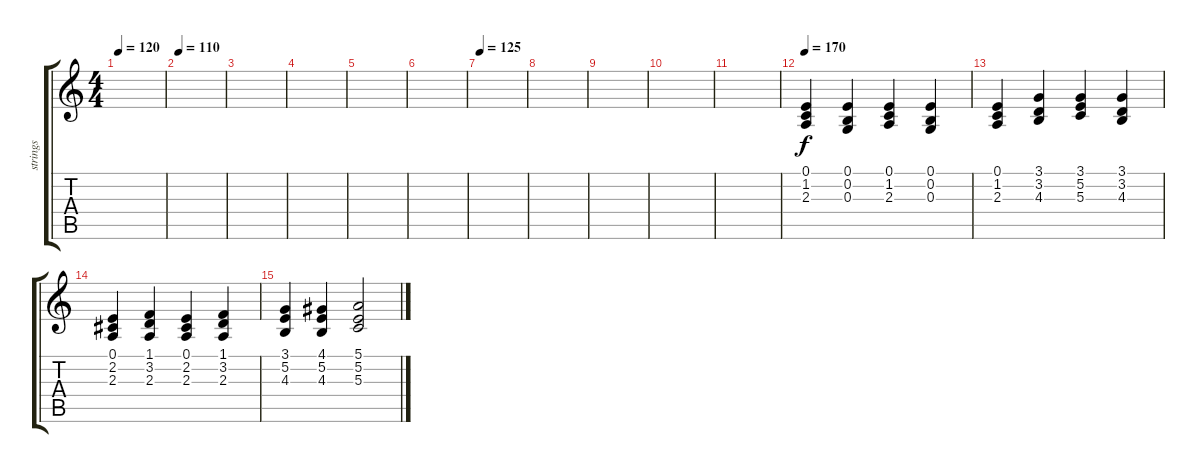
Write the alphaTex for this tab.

\track ("strings" "strings") {instrument stringensemble1}
\staff {score tabs}
\tuning (E4 B3 G3 D3 A2 E2) {hide}
\ts (4 4)
\tempo 120
\clef g2
\ks c
|
\tempo 110
|
|
|
|
|
\tempo 125
|
|
|
|
|
\tempo 170
(0.1 1.2 2.3).4 (0.1 0.2 0.3).4 (0.1 1.2 2.3).4 (0.1 0.2 0.3).4 |
(0.1 1.2 2.3).4 (3.1 3.2 4.3).4 (3.1 5.2 5.3).4 (3.1 3.2 4.3).4 |
(0.1 2.2 2.3).4 (1.1 3.2 2.3).4 (0.1 2.2 2.3).4 (1.1 3.2 2.3).4 |
(3.1 5.2 4.3).4 (4.1 5.2 4.3).4 (5.1 5.2 5.3).2
